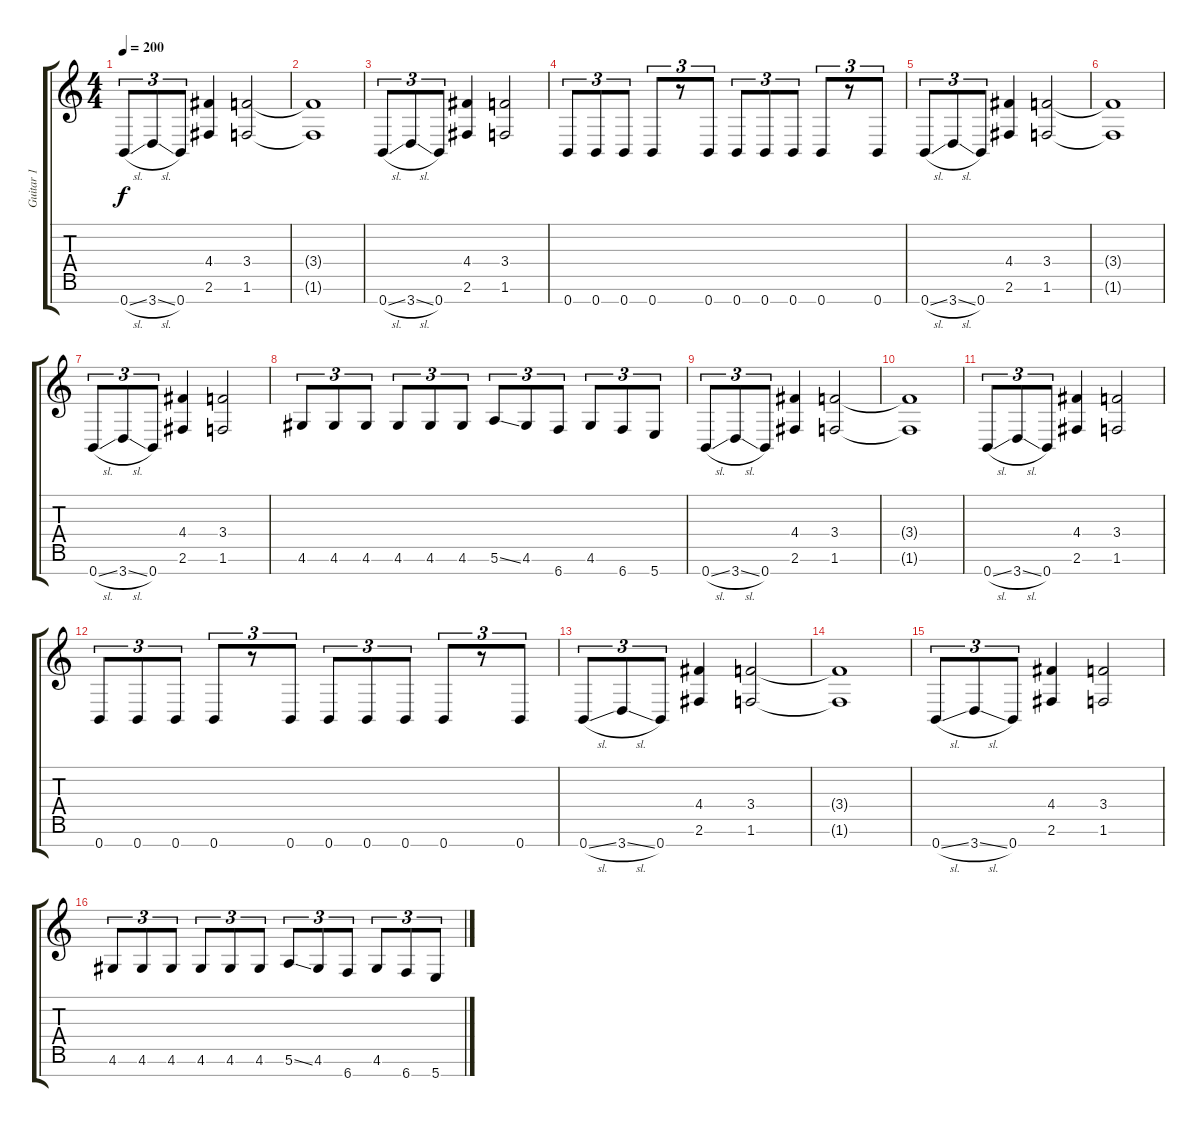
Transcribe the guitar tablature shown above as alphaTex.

\track ("Guitar 1" "Guitar 1") {instrument distortionguitar}
\staff {score tabs}
\tuning (E4 B3 G3 D3 A2 E2 B1) {hide}
\ts (4 4)
\tempo 200
\clef g2
\ks c
0.7{sl}.8{tu (3 2) dy f} 3.7{sl}.8{tu (3 2)} 0.7.8{tu (3 2)} (4.4 2.6).4 (3.4 1.6).2 |
(3.4{t} 1.6{t}).1 |
0.7{sl}.8{tu (3 2)} 3.7{sl}.8{tu (3 2)} 0.7.8{tu (3 2)} (4.4 2.6).4 (3.4 1.6).2 |
0.7.8{tu (3 2)} 0.7.8{tu (3 2)} 0.7.8{tu (3 2)} 0.7.8{tu (3 2)} r.8{tu (3 2)} 0.7.8{tu (3 2)} 0.7.8{tu (3 2)} 0.7.8{tu (3 2)} 0.7.8{tu (3 2)} 0.7.8{tu (3 2)} r.8{tu (3 2)} 0.7.8{tu (3 2)} |
0.7{sl}.8{tu (3 2)} 3.7{sl}.8{tu (3 2)} 0.7.8{tu (3 2)} (4.4 2.6).4 (3.4 1.6).2 |
(3.4{t} 1.6{t}).1 |
0.7{sl}.8{tu (3 2)} 3.7{sl}.8{tu (3 2)} 0.7.8{tu (3 2)} (4.4 2.6).4 (3.4 1.6).2 |
4.6.8{tu (3 2)} 4.6.8{tu (3 2)} 4.6.8{tu (3 2)} 4.6.8{tu (3 2)} 4.6.8{tu (3 2)} 4.6.8{tu (3 2)} 5.6{ss}.8{tu (3 2)} 4.6.8{tu (3 2)} 6.7.8{tu (3 2)} 4.6.8{tu (3 2)} 6.7.8{tu (3 2)} 5.7.8{tu (3 2)} |
0.7{sl}.8{tu (3 2)} 3.7{sl}.8{tu (3 2)} 0.7.8{tu (3 2)} (4.4 2.6).4 (3.4 1.6).2 |
(3.4{t} 1.6{t}).1 |
0.7{sl}.8{tu (3 2)} 3.7{sl}.8{tu (3 2)} 0.7.8{tu (3 2)} (4.4 2.6).4 (3.4 1.6).2 |
0.7.8{tu (3 2)} 0.7.8{tu (3 2)} 0.7.8{tu (3 2)} 0.7.8{tu (3 2)} r.8{tu (3 2)} 0.7.8{tu (3 2)} 0.7.8{tu (3 2)} 0.7.8{tu (3 2)} 0.7.8{tu (3 2)} 0.7.8{tu (3 2)} r.8{tu (3 2)} 0.7.8{tu (3 2)} |
0.7{sl}.8{tu (3 2)} 3.7{sl}.8{tu (3 2)} 0.7.8{tu (3 2)} (4.4 2.6).4 (3.4 1.6).2 |
(3.4{t} 1.6{t}).1 |
0.7{sl}.8{tu (3 2)} 3.7{sl}.8{tu (3 2)} 0.7.8{tu (3 2)} (4.4 2.6).4 (3.4 1.6).2 |
4.6.8{tu (3 2)} 4.6.8{tu (3 2)} 4.6.8{tu (3 2)} 4.6.8{tu (3 2)} 4.6.8{tu (3 2)} 4.6.8{tu (3 2)} 5.6{ss}.8{tu (3 2)} 4.6.8{tu (3 2)} 6.7.8{tu (3 2)} 4.6.8{tu (3 2)} 6.7.8{tu (3 2)} 5.7.8{tu (3 2)}
